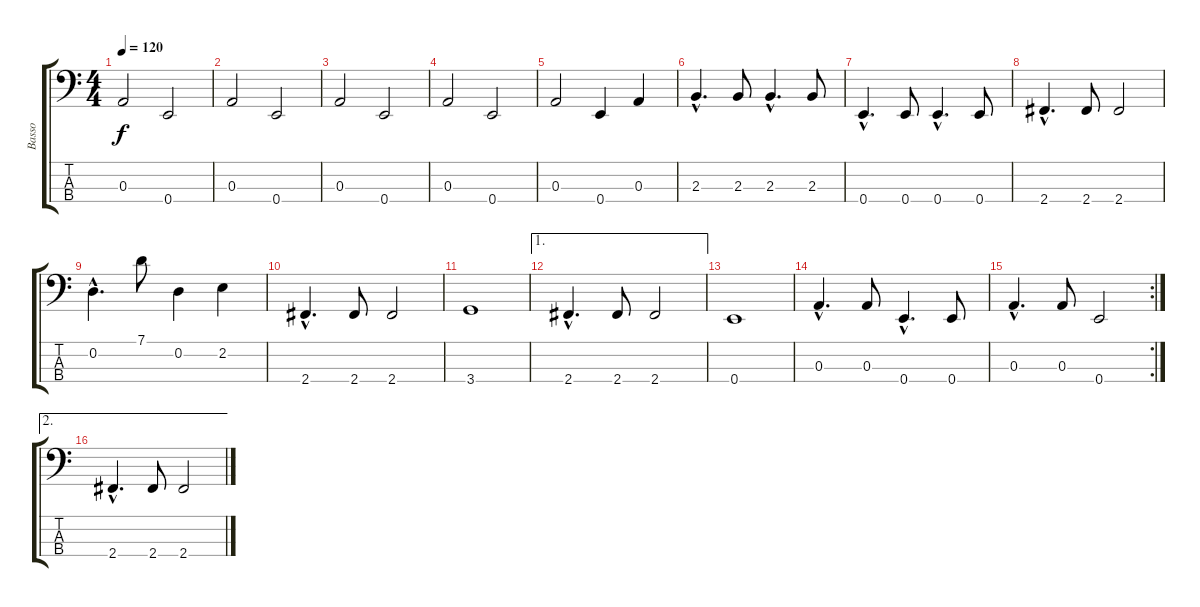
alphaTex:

\track ("Basso" "Basso") {instrument fretlessbass}
\staff {score tabs}
\tuning (G2 D2 A1 E1) {hide}
\ts (4 4)
\tempo 120
\clef f4
\ks c
0.3.2{dy f} 0.4.2 |
0.3.2 0.4.2 |
0.3.2 0.4.2 |
0.3.2 0.4.2 |
0.3.2 0.4.4 0.3.4 |
2.3{hac}.4{d} 2.3.8 2.3{hac}.4{d} 2.3.8 |
0.4{hac}.4{d} 0.4.8 0.4{hac}.4{d} 0.4.8 |
2.4{hac}.4{d} 2.4.8 2.4.2 |
0.2{hac}.4{d} 7.1.8 0.2.4 2.2.4 |
2.4{hac}.4{d} 2.4.8 2.4.2 |
3.4.1 |
\ae 1
2.4{hac}.4{d} 2.4.8 2.4.2 |
0.4.1 |
0.3{hac}.4{d} 0.3.8 0.4{hac}.4{d} 0.4.8 |
\rc 2
0.3{hac}.4{d} 0.3.8 0.4.2 |
\ae 2
2.4{hac}.4{d} 2.4.8 2.4.2
